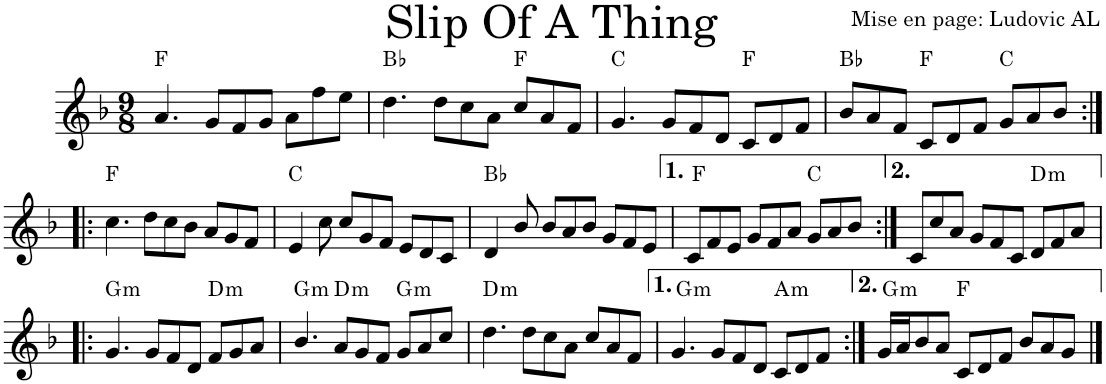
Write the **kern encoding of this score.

**kern	**harte
*part1	*part1
*staff1	*
*I"Voice	*
*I'V	*
*clefG2	*
*k[b-]	*
*M9/8	*
=1	=1
4.a/	F:maj
8g/L	.
8f/	.
8g/J	.
8a\L	.
8ff\	.
8ee\J	.
=2	=2
4.dd\	Bb:maj
8dd\L	.
8cc\	.
8a\J	.
8cc/L	F:maj
8a/	.
8f/J	.
=3	=3
4.g/	C:maj
8g/L	.
8f/	.
8d/J	.
8c/L	F:maj
8d/	.
8f/J	.
=4	=4
8b-/L	Bb:maj
8a/	.
8f/J	.
8c/L	F:maj
8d/	.
8f/J	.
8g/L	C:maj
8a/	.
8b-/J	.
!!LO:LB:g=z
=5:|!|:	=5:|!|:
4.cc\	F:maj
8dd\L	.
8cc\	.
8b-\J	.
8a/L	.
8g/	.
8f/J	.
=6	=6
4e/	C:maj
8cc\	.
8cc/L	.
8g/	.
8f/J	.
8e/L	.
8d/	.
8c/J	.
=7	=7
4d/	Bb:maj
8b-/	.
8b-/L	.
8a/	.
8b-/J	.
8g/L	.
8f/	.
8e/J	.
=8	=8
8c/L	F:maj
8f/	.
8e/J	.
8g/L	.
8f/	.
8a/J	.
8g/L	C:maj
8a/	.
8b-/J	.
=9:|!	=9:|!
8c/L	.
8cc/	.
8a/J	.
8g/L	.
8f/	.
8c/J	.
!	!LO:H:kt=m
8d/L	D:min
8f/	.
8a/J	.
!!LO:LB:g=z
=10!|:	=10!|:
!	!LO:H:kt=m
4.g/	G:min
8g/L	.
8f/	.
8d/J	.
!	!LO:H:kt=m
8f/L	D:min
8g/	.
8a/J	.
=11	=11
!	!LO:H:kt=m
4.b-/	G:min
!	!LO:H:kt=m
8a/L	D:min
8g/	.
8f/J	.
!	!LO:H:kt=m
8g/L	G:min
8a/	.
8cc/J	.
=12	=12
!	!LO:H:kt=m
4.dd\	D:min
8dd\L	.
8cc\	.
8a\J	.
8cc/L	.
8a/	.
8f/J	.
=13	=13
!	!LO:H:kt=m
4.g/	G:min
8g/L	.
8f/	.
8d/J	.
!	!LO:H:kt=m
8c/L	A:min
8d/	.
8f/J	.
=14:|!	=14:|!
!	!LO:H:kt=m
16g/LL	G:min
16a/J	.
8b-/	.
8a/J	.
8c/L	F:maj
8d/	.
8f/J	.
8b-/L	.
8a/	.
8g/J	.
==	==
*-	*-
